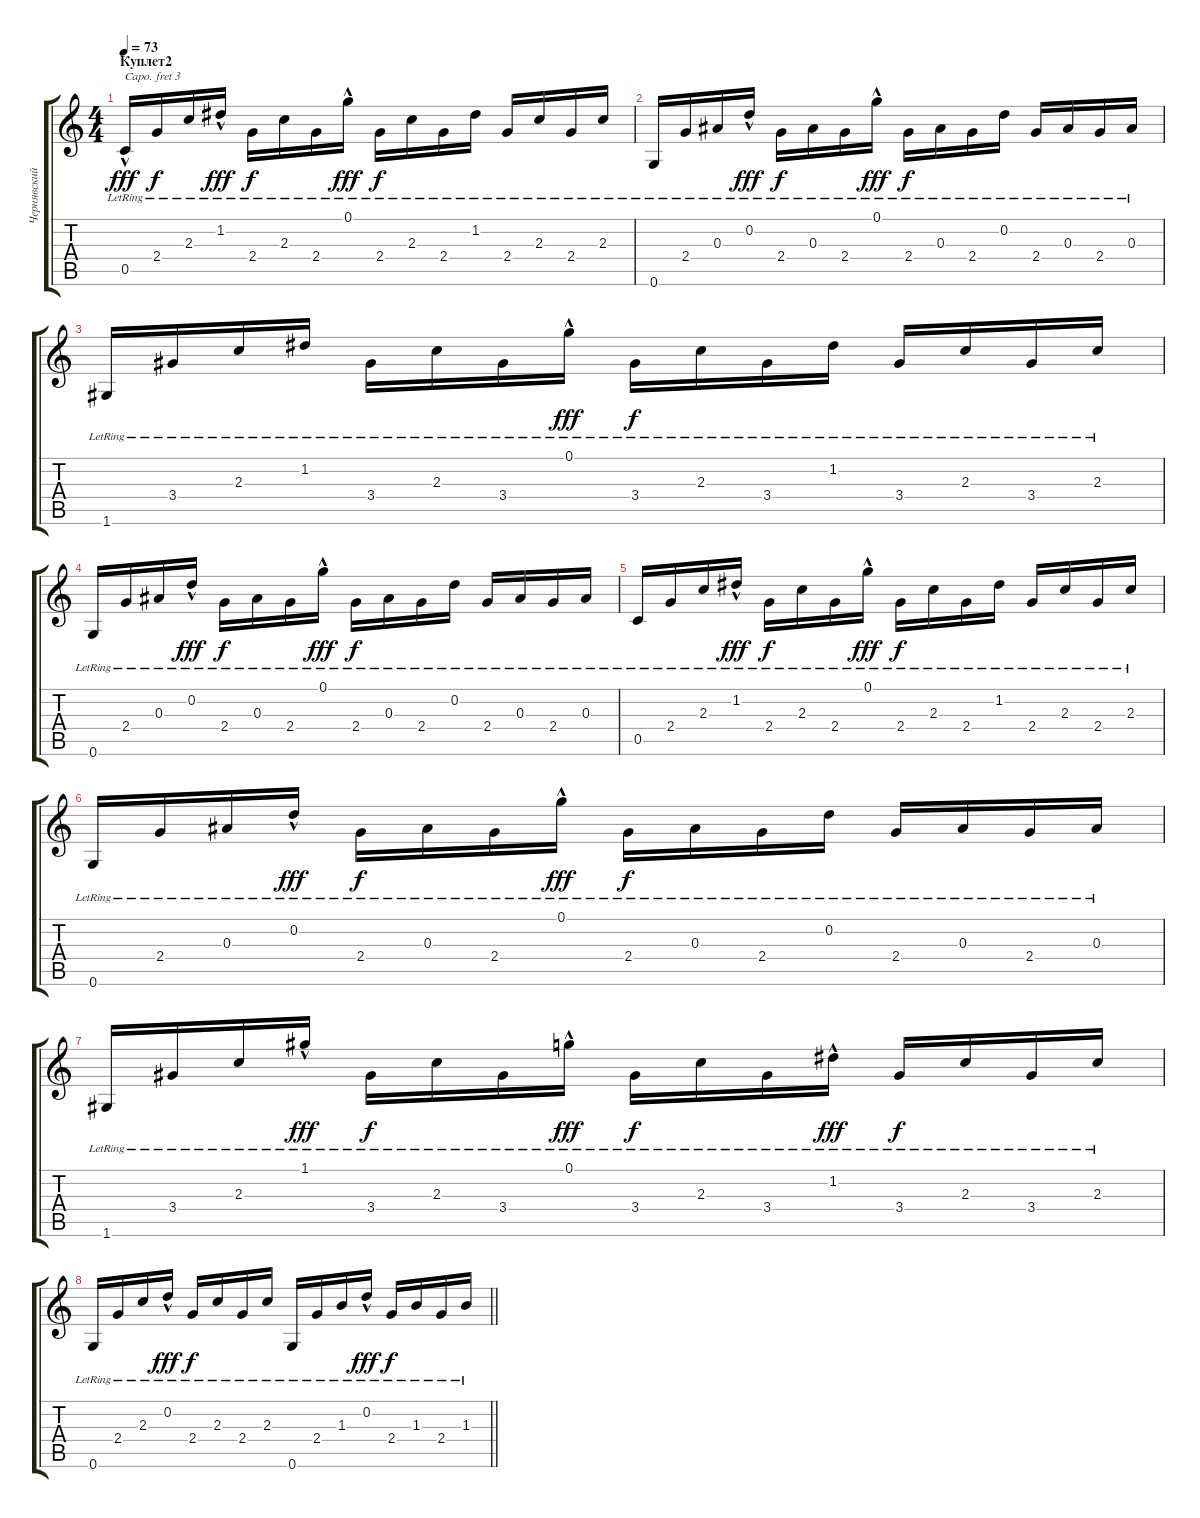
\track ("Чернявский" "Чернявский") {instrument acousticguitarsteel}
\staff {score tabs}
\capo 3
\tuning (E4 B3 G3 D3 A2 E2) {hide}
\ts (4 4)
\section ("" "Куплет2")
\tempo 73
\clef g2
\ks c
0.5{hac lr}.16{dy fff} 2.4{lr}.16{dy f} 2.3{lr}.16 1.2{hac lr}.16{dy fff} 2.4{lr}.16{dy f} 2.3{lr}.16 2.4{lr}.16 0.1{hac lr}.16{dy fff} 2.4{lr}.16{dy f} 2.3{lr}.16 2.4{lr}.16 1.2{lr}.16 2.4{lr}.16 2.3{lr}.16 2.4{lr}.16 2.3{lr}.16 |
0.6{lr}.16 2.4{lr}.16 0.3{lr}.16 0.2{hac lr}.16{dy fff} 2.4{lr}.16{dy f} 0.3{lr}.16 2.4{lr}.16 0.1{hac lr}.16{dy fff} 2.4{lr}.16{dy f} 0.3{lr}.16 2.4{lr}.16 0.2{lr}.16 2.4{lr}.16 0.3{lr}.16 2.4{lr}.16 0.3{lr}.16 |
1.6{lr}.16 3.4{lr}.16 2.3{lr}.16 1.2{lr}.16 3.4{lr}.16 2.3{lr}.16 3.4{lr}.16 0.1{hac lr}.16{dy fff} 3.4{lr}.16{dy f} 2.3{lr}.16 3.4{lr}.16 1.2{lr}.16 3.4{lr}.16 2.3{lr}.16 3.4{lr}.16 2.3{lr}.16 |
0.6{lr}.16 2.4{lr}.16 0.3{lr}.16 0.2{hac lr}.16{dy fff} 2.4{lr}.16{dy f} 0.3{lr}.16 2.4{lr}.16 0.1{hac lr}.16{dy fff} 2.4{lr}.16{dy f} 0.3{lr}.16 2.4{lr}.16 0.2{lr}.16 2.4{lr}.16 0.3{lr}.16 2.4{lr}.16 0.3{lr}.16 |
0.5{lr}.16 2.4{lr}.16 2.3{lr}.16 1.2{hac lr}.16{dy fff} 2.4{lr}.16{dy f} 2.3{lr}.16 2.4{lr}.16 0.1{hac lr}.16{dy fff} 2.4{lr}.16{dy f} 2.3{lr}.16 2.4{lr}.16 1.2{lr}.16 2.4{lr}.16 2.3{lr}.16 2.4{lr}.16 2.3{lr}.16 |
0.6{lr}.16 2.4{lr}.16 0.3{lr}.16 0.2{hac lr}.16{dy fff} 2.4{lr}.16{dy f} 0.3{lr}.16 2.4{lr}.16 0.1{hac lr}.16{dy fff} 2.4{lr}.16{dy f} 0.3{lr}.16 2.4{lr}.16 0.2{lr}.16 2.4{lr}.16 0.3{lr}.16 2.4{lr}.16 0.3{lr}.16 |
1.6{lr}.16 3.4{lr}.16 2.3{lr}.16 1.1{hac lr}.16{dy fff} 3.4{lr}.16{dy f} 2.3{lr}.16 3.4{lr}.16 0.1{hac lr}.16{dy fff} 3.4{lr}.16{dy f} 2.3{lr}.16 3.4{lr}.16 1.2{hac lr}.16{dy fff} 3.4{lr}.16{dy f} 2.3{lr}.16 3.4{lr}.16 2.3{lr}.16 |
\barLineRight lightlight
0.6{lr}.16 2.4{lr}.16 2.3{lr}.16 0.2{hac lr}.16{dy fff} 2.4{lr}.16{dy f} 2.3{lr}.16 2.4{lr}.16 2.3{lr}.16 0.6{lr}.16 2.4{lr}.16 1.3{lr}.16 0.2{hac lr}.16{dy fff} 2.4{lr}.16{dy f} 1.3{lr}.16 2.4{lr}.16 1.3{lr}.16
